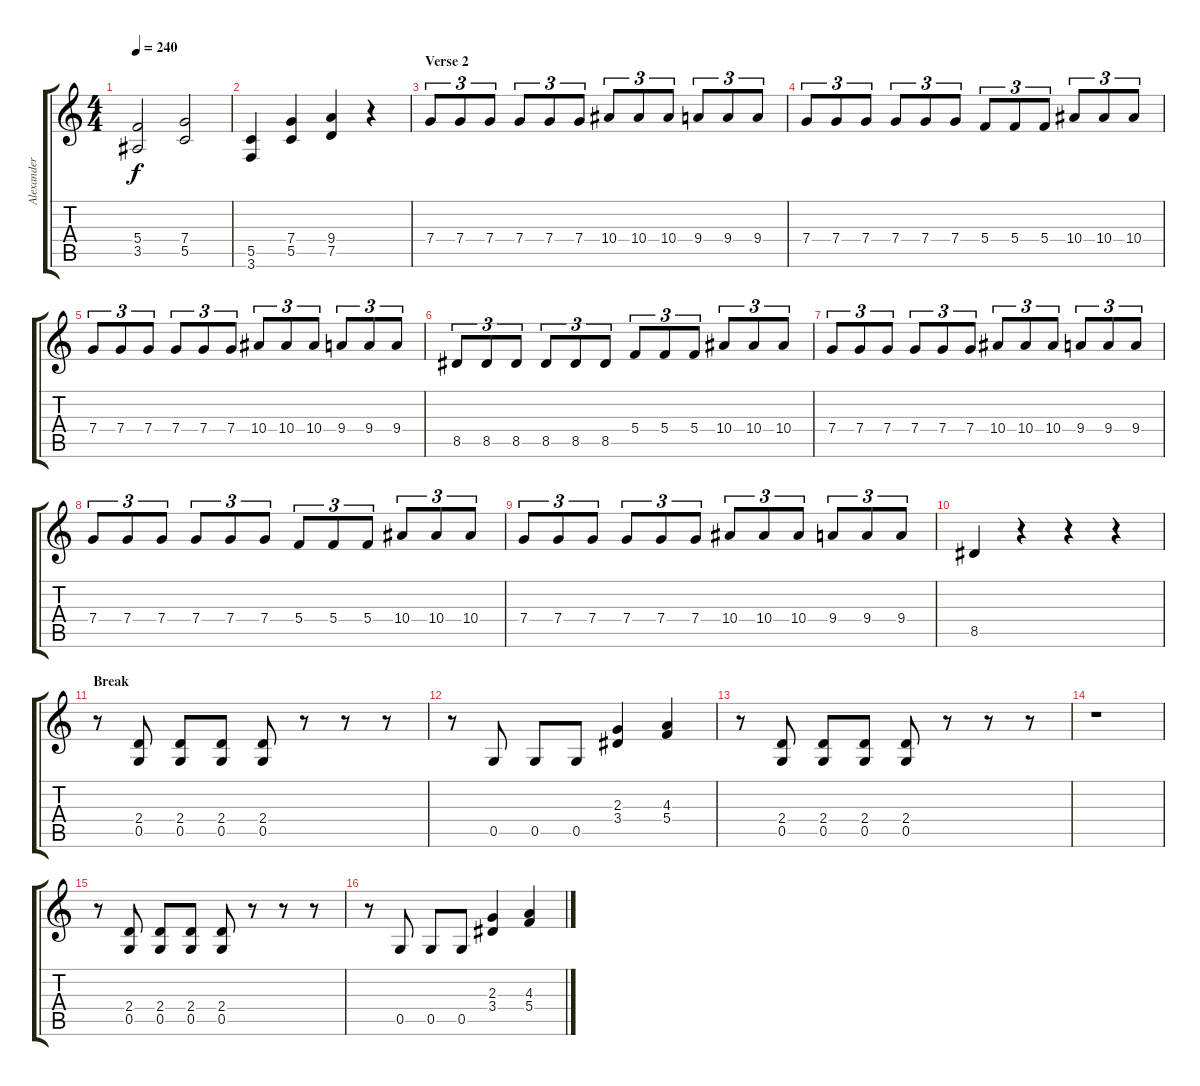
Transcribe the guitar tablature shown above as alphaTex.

\track ("Alexander Kuoppala" "Alexander ") {instrument distortionguitar}
\staff {score tabs}
\tuning (D4 A3 F3 C3 G2 D2) {hide}
\ts (4 4)
\tempo 240
\clef g2
\ks c
(5.4 3.5).2{dy f} (7.4 5.5).2 |
(5.5 3.6).4 (7.4 5.5).4 (9.4 7.5).4 r.4 |
\section ("" "Verse 2")
7.4.8{tu (3 2)} 7.4.8{tu (3 2)} 7.4.8{tu (3 2)} 7.4.8{tu (3 2)} 7.4.8{tu (3 2)} 7.4.8{tu (3 2)} 10.4.8{tu (3 2)} 10.4.8{tu (3 2)} 10.4.8{tu (3 2)} 9.4.8{tu (3 2)} 9.4.8{tu (3 2)} 9.4.8{tu (3 2)} |
7.4.8{tu (3 2)} 7.4.8{tu (3 2)} 7.4.8{tu (3 2)} 7.4.8{tu (3 2)} 7.4.8{tu (3 2)} 7.4.8{tu (3 2)} 5.4.8{tu (3 2)} 5.4.8{tu (3 2)} 5.4.8{tu (3 2)} 10.4.8{tu (3 2)} 10.4.8{tu (3 2)} 10.4.8{tu (3 2)} |
7.4.8{tu (3 2)} 7.4.8{tu (3 2)} 7.4.8{tu (3 2)} 7.4.8{tu (3 2)} 7.4.8{tu (3 2)} 7.4.8{tu (3 2)} 10.4.8{tu (3 2)} 10.4.8{tu (3 2)} 10.4.8{tu (3 2)} 9.4.8{tu (3 2)} 9.4.8{tu (3 2)} 9.4.8{tu (3 2)} |
8.5.8{tu (3 2)} 8.5.8{tu (3 2)} 8.5.8{tu (3 2)} 8.5.8{tu (3 2)} 8.5.8{tu (3 2)} 8.5.8{tu (3 2)} 5.4.8{tu (3 2)} 5.4.8{tu (3 2)} 5.4.8{tu (3 2)} 10.4.8{tu (3 2)} 10.4.8{tu (3 2)} 10.4.8{tu (3 2)} |
7.4.8{tu (3 2)} 7.4.8{tu (3 2)} 7.4.8{tu (3 2)} 7.4.8{tu (3 2)} 7.4.8{tu (3 2)} 7.4.8{tu (3 2)} 10.4.8{tu (3 2)} 10.4.8{tu (3 2)} 10.4.8{tu (3 2)} 9.4.8{tu (3 2)} 9.4.8{tu (3 2)} 9.4.8{tu (3 2)} |
7.4.8{tu (3 2)} 7.4.8{tu (3 2)} 7.4.8{tu (3 2)} 7.4.8{tu (3 2)} 7.4.8{tu (3 2)} 7.4.8{tu (3 2)} 5.4.8{tu (3 2)} 5.4.8{tu (3 2)} 5.4.8{tu (3 2)} 10.4.8{tu (3 2)} 10.4.8{tu (3 2)} 10.4.8{tu (3 2)} |
7.4.8{tu (3 2)} 7.4.8{tu (3 2)} 7.4.8{tu (3 2)} 7.4.8{tu (3 2)} 7.4.8{tu (3 2)} 7.4.8{tu (3 2)} 10.4.8{tu (3 2)} 10.4.8{tu (3 2)} 10.4.8{tu (3 2)} 9.4.8{tu (3 2)} 9.4.8{tu (3 2)} 9.4.8{tu (3 2)} |
8.5.4 r.4 r.4 r.4 |
\section ("" "Break")
r.8 (2.4 0.5).8 (2.4 0.5).8 (2.4 0.5).8 (2.4 0.5).8 r.8 r.8 r.8 |
r.8 0.5.8 0.5.8 0.5.8 (2.3 3.4).4 (4.3 5.4).4 |
r.8 (2.4 0.5).8 (2.4 0.5).8 (2.4 0.5).8 (2.4 0.5).8 r.8 r.8 r.8 |
r.1 |
r.8 (2.4 0.5).8 (2.4 0.5).8 (2.4 0.5).8 (2.4 0.5).8 r.8 r.8 r.8 |
r.8 0.5.8 0.5.8 0.5.8 (2.3 3.4).4 (4.3 5.4).4
